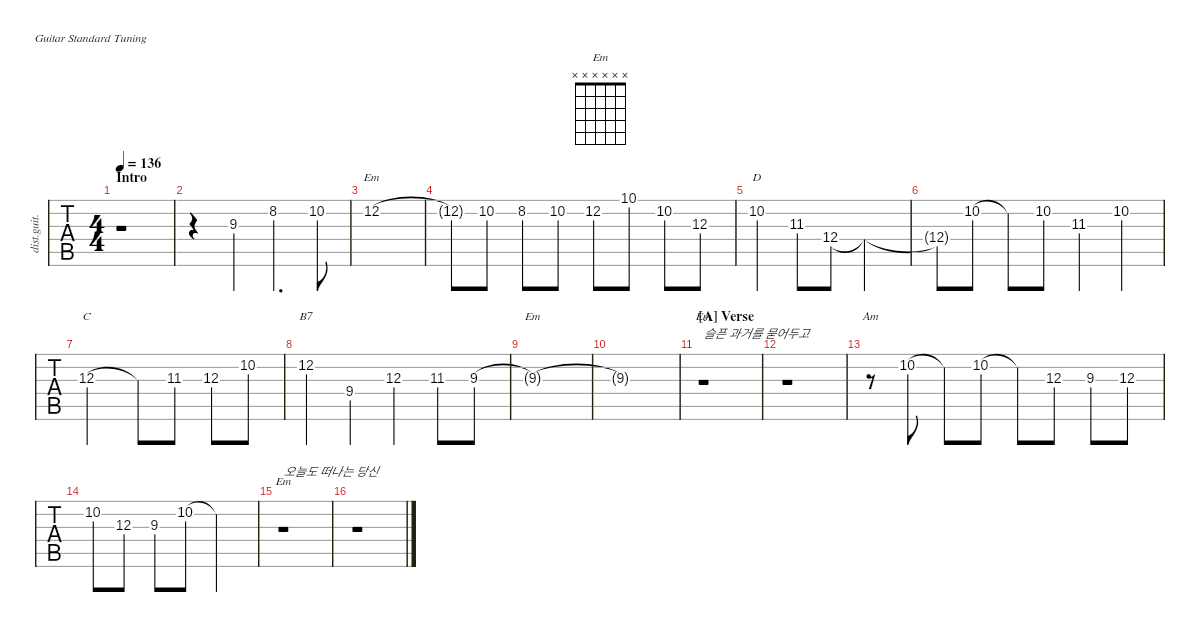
\defaultSystemsLayout 4
\hideDynamics
\bracketExtendMode nobrackets
\track ("Distortion Guitar" "dist.guit.") {instrument distortionguitar}
\staff {tabs}
\tuning (E4 B3 G3 D3 A2 E2)
\chord ("Em" 0 0 0 2 2 0) {showdiagram false showfingering false}
\chord ("D" 2 3 2 0 x x) {showdiagram false showfingering false barre 2}
\chord ("C" 0 1 0 2 3 x) {showdiagram false showfingering false}
\chord ("B7" 2 0 2 1 2 x) {showdiagram false showfingering false}
\chord ("Em" x x x x x x)
\chord ("Am" 0 1 2 2 0 x) {showdiagram false showfingering false}
\ts (4 4)
\section ("" "Intro")
\tempo 136
\clef g2
\ks c
r.1{dy mf instrument distortionguitar} |
r.4 9.3.4 8.2.4{d} 10.2.8 |
12.2.1{ch "Em"} |
12.2{t}.8 10.2.8 8.2.8 10.2.8 12.2.8 10.1.8 10.2.8 12.3.8 |
10.2.4{ch "D"} 11.3{acc #}.8 12.4.8 12.4{t}.2 |
12.4{t}.8 10.2.8 10.2{t}.8 10.2.8 11.3{acc #}.4 10.2.4 |
12.3.2{ch "C"} 12.3{t}.8 11.3{acc #}.8 12.3.8 10.2.8 |
12.2.4{ch "B7"} 9.4.4 12.3.4 11.3{acc #}.8 9.3.8 |
9.3{t}.1{ch "Em"} |
9.3{t}.1 |
\section ("A" "Verse")
r.1{ch "Em" txt "슬픈 과거를 묻어두고 "} |
r.1 |
r.8{ch "Am"} 10.2.8 10.2{t}.8 10.2.8 10.2{t}.8 12.3.8 9.3.8 12.3.8 |
10.2.8 12.3.8 9.3.8 10.2.8 10.2{t}.2 |
r.1{ch "Em" txt "오늘도 떠나는 당신"} |
r.1
